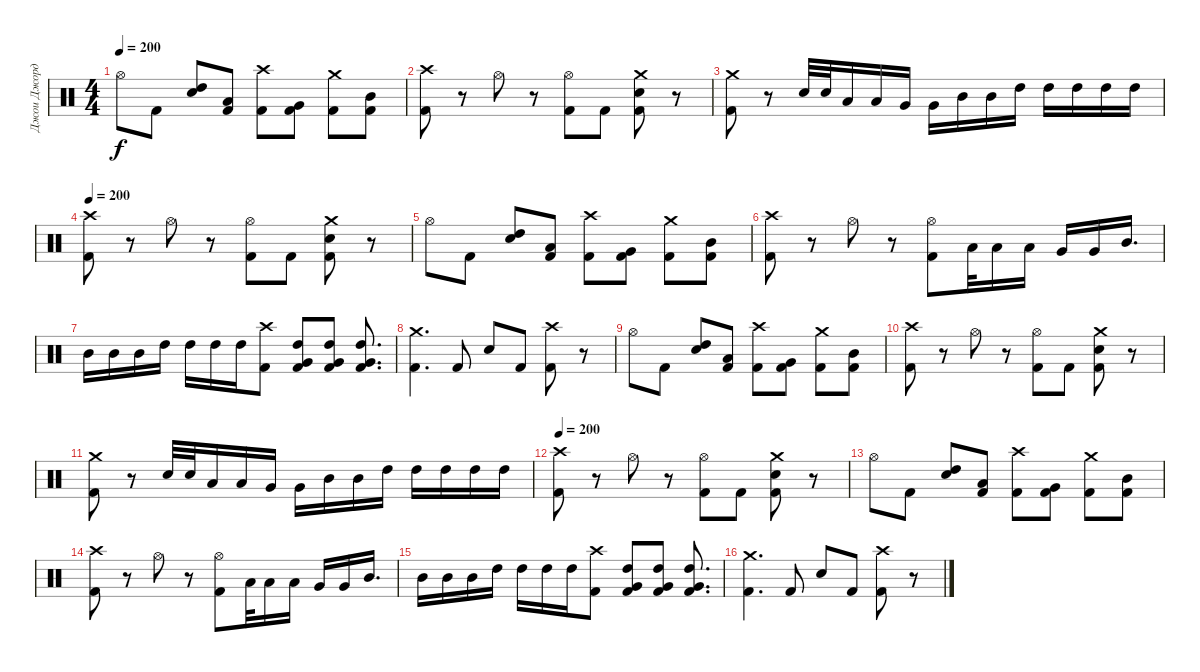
\track ("Джои Джордисон" "Джои Джорд") {instrument percussion}
\staff {score}
\articulation defaults
\ts (4 4)
\tempo 200
\clef neutral
\ks c "Hi-Hat (open)".8{dy f} "Kick (hit) 2".8
("High Tom (hit)" "Electric Snare (hit)").8 ("Low Floor Tom (hit)" "Kick (hit) 2").8 ("Crash high (hit)" "Kick (hit) 2").8 ("Very Low Tom (hit)" "Kick (hit) 2").8 ("Crash medium (hit)" "Kick (hit) 2").8 ("Mid Tom (hit)" "Kick (hit) 2").8 |
("Crash high (hit)" "Kick (hit) 2").8 r.8 "Hi-Hat (open)".8 r.8 ("Hi-Hat (open)" "Kick (hit) 2").8 "Kick (hit) 2".8 ("Crash medium (hit)" "Electric Snare (hit)" "Kick (hit) 2").8 r.8 |
("Crash medium (hit)" "Kick (hit) 2").8 r.8 "Electric Snare (hit)".32 "Electric Snare (hit)".32 "Low Floor Tom (hit)".16 "Low Floor Tom (hit)".16 "Very Low Tom (hit)".16 "Very Low Tom (hit)".16 "Mid Tom (hit)".16 "Mid Tom (hit)".16 "High Tom (hit)".16 "High Tom (hit)".16 "High Tom (hit)".16 "High Tom (hit)".16 "High Tom (hit)".16 |
\tempo 200
("Crash high (hit)" "Kick (hit) 2").8 r.8 "Hi-Hat (open)".8 r.8 ("Hi-Hat (open)" "Kick (hit) 2").8 "Kick (hit) 2".8 ("Crash medium (hit)" "Electric Snare (hit)" "Kick (hit) 2").8 r.8 |
"Hi-Hat (open)".8 "Kick (hit) 2".8 ("High Tom (hit)" "Electric Snare (hit)").8 ("Low Floor Tom (hit)" "Kick (hit) 2").8 ("Crash high (hit)" "Kick (hit) 2").8 ("Very Low Tom (hit)" "Kick (hit) 2").8 ("Crash medium (hit)" "Kick (hit) 2").8 ("Mid Tom (hit)" "Kick (hit) 2").8 |
("Crash high (hit)" "Kick (hit) 2").8 r.8 "Hi-Hat (open)".8 r.8 ("Hi-Hat (open)" "Kick (hit) 2").8 "Low Floor Tom (hit)".32 "Low Floor Tom (hit)".16 "Low Floor Tom (hit)".16 "Very Low Tom (hit)".16 "Very Low Tom (hit)".16 "Mid Tom (hit)".16{d} |
"Mid Tom (hit)".16 "Mid Tom (hit)".16 "Mid Tom (hit)".16 "High Tom (hit)".16 "High Tom (hit)".16 "High Tom (hit)".16 "High Tom (hit)".16 ("Crash high (hit)" "Kick (hit) 2").8 ("Very Low Tom (hit)" "High Tom (hit)" "Kick (hit) 2").8 ("Very Low Tom (hit)" "High Tom (hit)" "Kick (hit) 2").8 ("Very Low Tom (hit)" "High Tom (hit)" "Kick (hit) 2").8{d} |
("Crash medium (hit)" "Kick (hit) 2").4{d} "Kick (hit) 2".8 "Electric Snare (hit)".8 "Kick (hit) 2".8 ("Crash high (hit)" "Kick (hit) 2").8 r.8 |
"Hi-Hat (open)".8 "Kick (hit) 2".8 ("High Tom (hit)" "Electric Snare (hit)").8 ("Low Floor Tom (hit)" "Kick (hit) 2").8 ("Crash high (hit)" "Kick (hit) 2").8 ("Very Low Tom (hit)" "Kick (hit) 2").8 ("Crash medium (hit)" "Kick (hit) 2").8 ("Mid Tom (hit)" "Kick (hit) 2").8 |
("Crash high (hit)" "Kick (hit) 2").8 r.8 "Hi-Hat (open)".8 r.8 ("Hi-Hat (open)" "Kick (hit) 2").8 "Kick (hit) 2".8 ("Crash medium (hit)" "Electric Snare (hit)" "Kick (hit) 2").8 r.8 |
("Crash medium (hit)" "Kick (hit) 2").8 r.8 "Electric Snare (hit)".32 "Electric Snare (hit)".32 "Low Floor Tom (hit)".16 "Low Floor Tom (hit)".16 "Very Low Tom (hit)".16 "Very Low Tom (hit)".16 "Mid Tom (hit)".16 "Mid Tom (hit)".16 "High Tom (hit)".16 "High Tom (hit)".16 "High Tom (hit)".16 "High Tom (hit)".16 "High Tom (hit)".16 |
\tempo 200
("Crash high (hit)" "Kick (hit) 2").8 r.8 "Hi-Hat (open)".8 r.8 ("Hi-Hat (open)" "Kick (hit) 2").8 "Kick (hit) 2".8 ("Crash medium (hit)" "Electric Snare (hit)" "Kick (hit) 2").8 r.8 |
"Hi-Hat (open)".8 "Kick (hit) 2".8 ("High Tom (hit)" "Electric Snare (hit)").8 ("Low Floor Tom (hit)" "Kick (hit) 2").8 ("Crash high (hit)" "Kick (hit) 2").8 ("Very Low Tom (hit)" "Kick (hit) 2").8 ("Crash medium (hit)" "Kick (hit) 2").8 ("Mid Tom (hit)" "Kick (hit) 2").8 |
("Crash high (hit)" "Kick (hit) 2").8 r.8 "Hi-Hat (open)".8 r.8 ("Hi-Hat (open)" "Kick (hit) 2").8 "Low Floor Tom (hit)".32 "Low Floor Tom (hit)".16 "Low Floor Tom (hit)".16 "Very Low Tom (hit)".16 "Very Low Tom (hit)".16 "Mid Tom (hit)".16{d} |
"Mid Tom (hit)".16 "Mid Tom (hit)".16 "Mid Tom (hit)".16 "High Tom (hit)".16 "High Tom (hit)".16 "High Tom (hit)".16 "High Tom (hit)".16 ("Crash high (hit)" "Kick (hit) 2").8 ("Very Low Tom (hit)" "High Tom (hit)" "Kick (hit) 2").8 ("Very Low Tom (hit)" "High Tom (hit)" "Kick (hit) 2").8 ("Very Low Tom (hit)" "High Tom (hit)" "Kick (hit) 2").8{d} |
("Crash medium (hit)" "Kick (hit) 2").4{d} "Kick (hit) 2".8 "Electric Snare (hit)".8 "Kick (hit) 2".8 ("Crash high (hit)" "Kick (hit) 2").8 r.8
